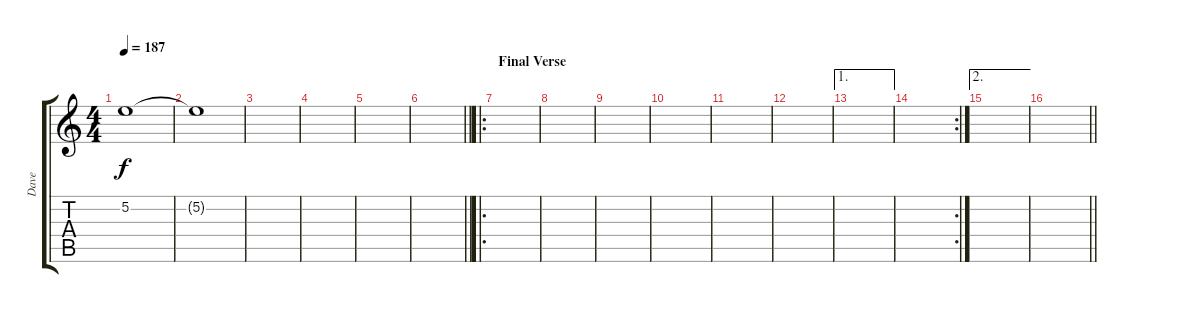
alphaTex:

\track ("Dave" "Dave") {instrument distortionguitar}
\staff {score tabs}
\tuning (E4 B3 G3 D3 A2 E2) {hide}
\ts (4 4)
\tempo 187
\clef g2
\ks c
5.2{t}.1{dy f} |
5.2{t}.1 |
|
|
|
\barLineRight lightlight
|
\ro
\section ("" "Final Verse")
|
|
|
|
|
|
\ae 1
|
\rc 2
|
\ae 2
|
\barLineRight lightlight
